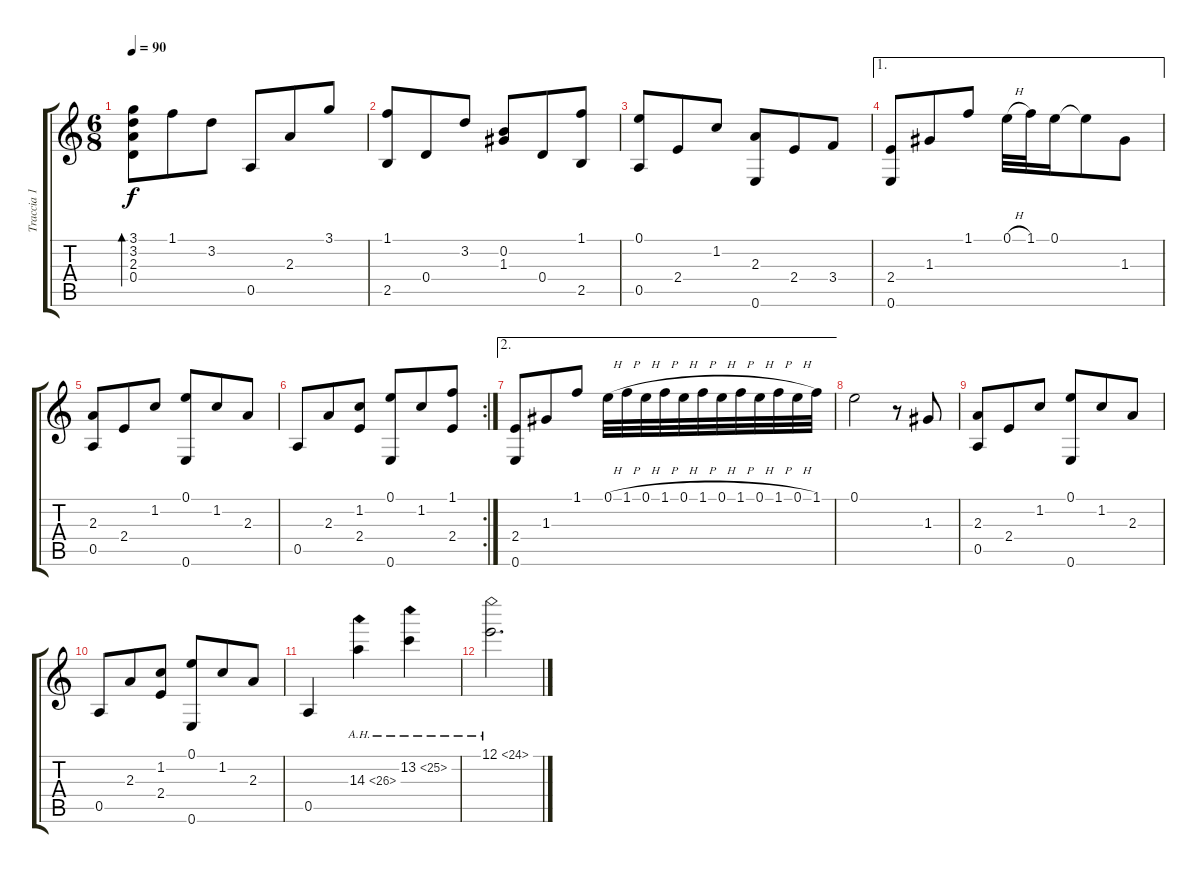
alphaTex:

\track ("Traccia 1" "Traccia 1") {instrument acousticguitarsteel}
\staff {score tabs}
\tuning (E4 B3 G3 D3 A2 E2) {hide}
\ts (6 8)
\tempo 90
\clef g2
\ks c
(3.1 3.2 2.3 0.4).8{bd 60 dy f} 1.1.8 3.2.8 0.5.8 2.3.8 3.1.8 |
(1.1 2.5).8 0.4.8 3.2.8 (0.2 1.3).8 0.4.8 (1.1 2.5).8 |
(0.1 0.5).8 2.4.8 1.2.8 (2.3 0.6).8 2.4.8 3.4.8 |
\ae 1
(2.4 0.6).8 1.3.8 1.1.8 0.1{h}.32 1.1.32 0.1.16 0.1{t}.8 1.3.8 |
(2.3 0.5).8 2.4.8 1.2.8 (0.1 0.6).8 1.2.8 2.3.8 |
\rc 2
0.5.8 2.3.8 (1.2 2.4).8 (0.1 0.6).8 1.2.8 (1.1 2.4).8 |
\ae 2
(2.4 0.6).8 1.3.8 1.1.8 0.1{h}.32 1.1{h}.32 0.1{h}.32 1.1{h}.32 0.1{h}.32 1.1{h}.32 0.1{h}.32 1.1{h}.32 0.1{h}.32 1.1{h}.32 0.1{h}.32 1.1.32 |
0.1.2 r.8 1.3.8 |
(2.3 0.5).8 2.4.8 1.2.8 (0.1 0.6).8 1.2.8 2.3.8 |
0.5.8 2.3.8 (1.2 2.4).8 (0.1 0.6).8 1.2.8 2.3.8 |
0.5.4 14.3{ah 12}.4 13.2{ah 12}.4 |
12.1{ah 12}.2{d}
